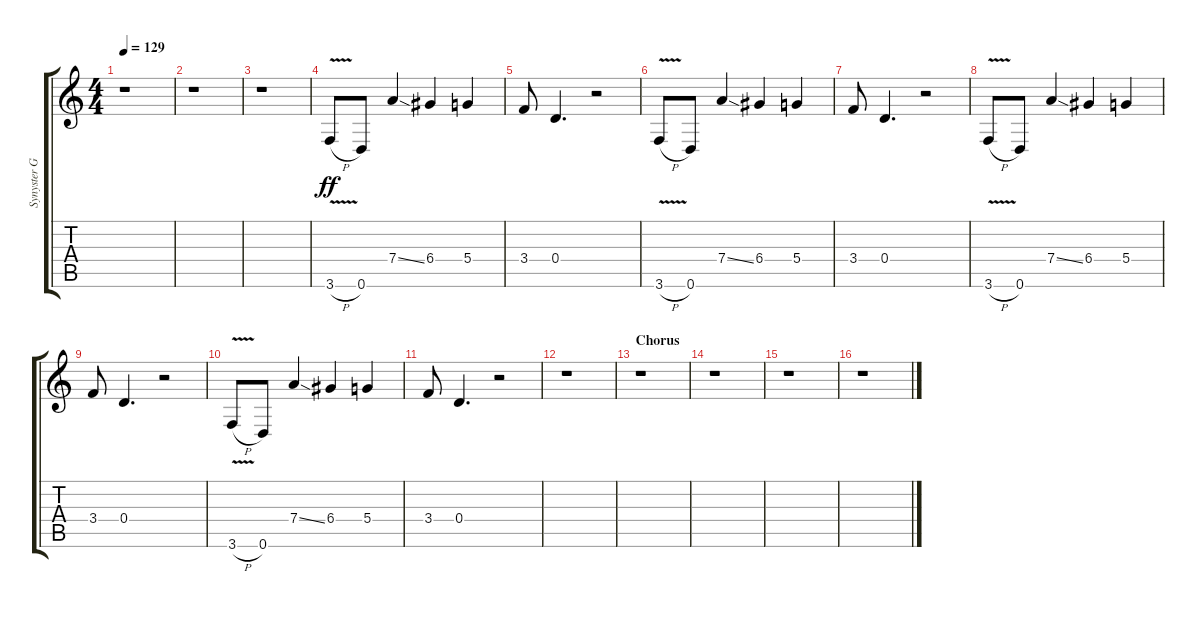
\track ("Synyster Gates (Solo)" "Synyster G") {instrument distortionguitar}
\staff {score tabs}
\tuning (E4 B3 G3 D3 A2 D2) {hide}
\ts (4 4)
\tempo 129
\clef g2
\ks c
r.1{dy ff} |
r.1 |
r.1 |
3.6{v h}.8 0.6.8 7.4{ss}.4 6.4.4 5.4.4 |
3.4.8 0.4.4{d} r.2 |
3.6{v h}.8 0.6.8 7.4{ss}.4 6.4.4 5.4.4 |
3.4.8 0.4.4{d} r.2 |
3.6{v h}.8 0.6.8 7.4{ss}.4 6.4.4 5.4.4 |
3.4.8 0.4.4{d} r.2 |
3.6{v h}.8 0.6.8 7.4{ss}.4 6.4.4 5.4.4 |
3.4.8 0.4.4{d} r.2 |
r.1 |
\section ("" "Chorus")
r.1 |
r.1 |
r.1 |
r.1
